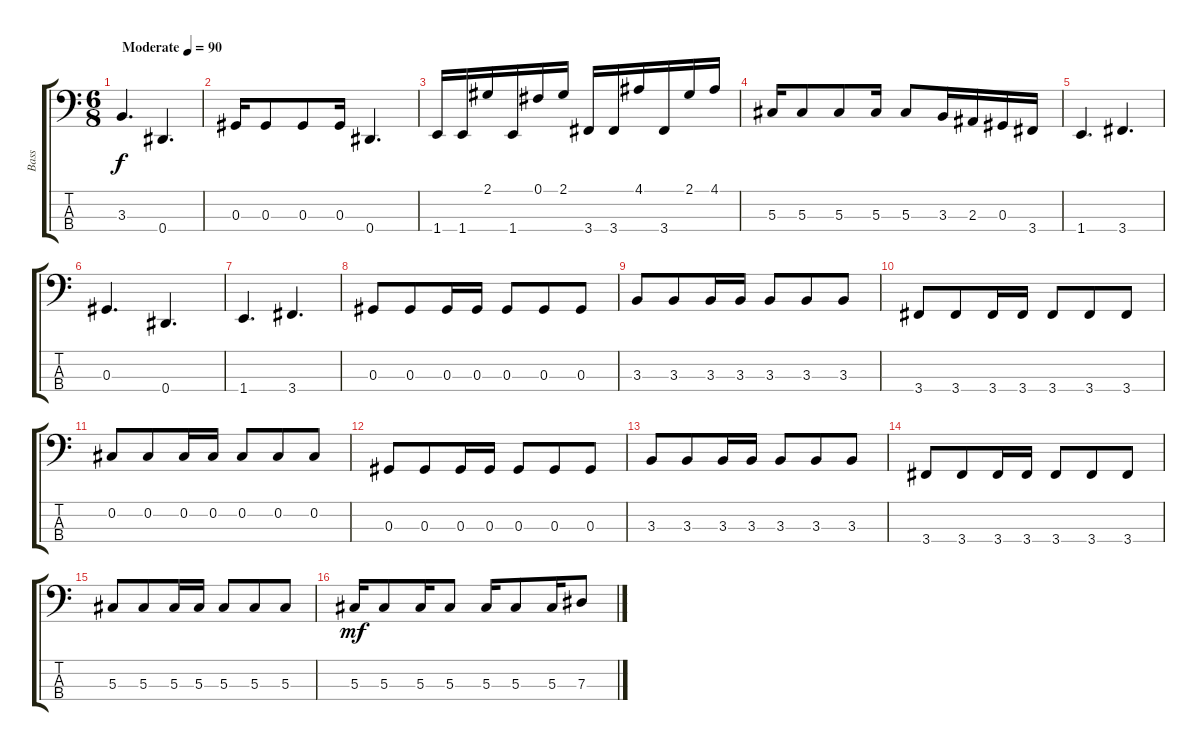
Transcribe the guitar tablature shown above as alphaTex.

\track ("Bass" "Bass") {instrument electricbassfinger}
\staff {score tabs}
\tuning (Gb2 Db2 Ab1 Eb1) {hide}
\ts (6 8)
\tempo (90 "Moderate")
\clef f4
\ks c
3.3.4{d dy f instrument electricbassfinger} 0.4.4{d} |
0.3.16 0.3.8 0.3.8 0.3.16 0.4.4{d} |
1.4.16 1.4.16 2.1.16 1.4.16 0.1.16 2.1.16 3.4.16 3.4.16 4.1.16 3.4.16 2.1.16 4.1.16 |
5.3.16 5.3.8 5.3.8 5.3.16 5.3.8 3.3.16 2.3.16 0.3.16 3.4.16 |
1.4.4{d} 3.4.4{d} |
0.3.4{d} 0.4.4{d} |
1.4.4{d} 3.4.4{d} |
0.3.8 0.3.8 0.3.16 0.3.16 0.3.8 0.3.8 0.3.8 |
3.3.8 3.3.8 3.3.16 3.3.16 3.3.8 3.3.8 3.3.8 |
3.4.8 3.4.8 3.4.16 3.4.16 3.4.8 3.4.8 3.4.8 |
0.2.8 0.2.8 0.2.16 0.2.16 0.2.8 0.2.8 0.2.8 |
0.3.8 0.3.8 0.3.16 0.3.16 0.3.8 0.3.8 0.3.8 |
3.3.8 3.3.8 3.3.16 3.3.16 3.3.8 3.3.8 3.3.8 |
3.4.8 3.4.8 3.4.16 3.4.16 3.4.8 3.4.8 3.4.8 |
5.3.8 5.3.8 5.3.16 5.3.16 5.3.8 5.3.8 5.3.8 |
5.3.16{dy mf} 5.3.8 5.3.16 5.3.8 5.3.16 5.3.8 5.3.16 7.3.8
